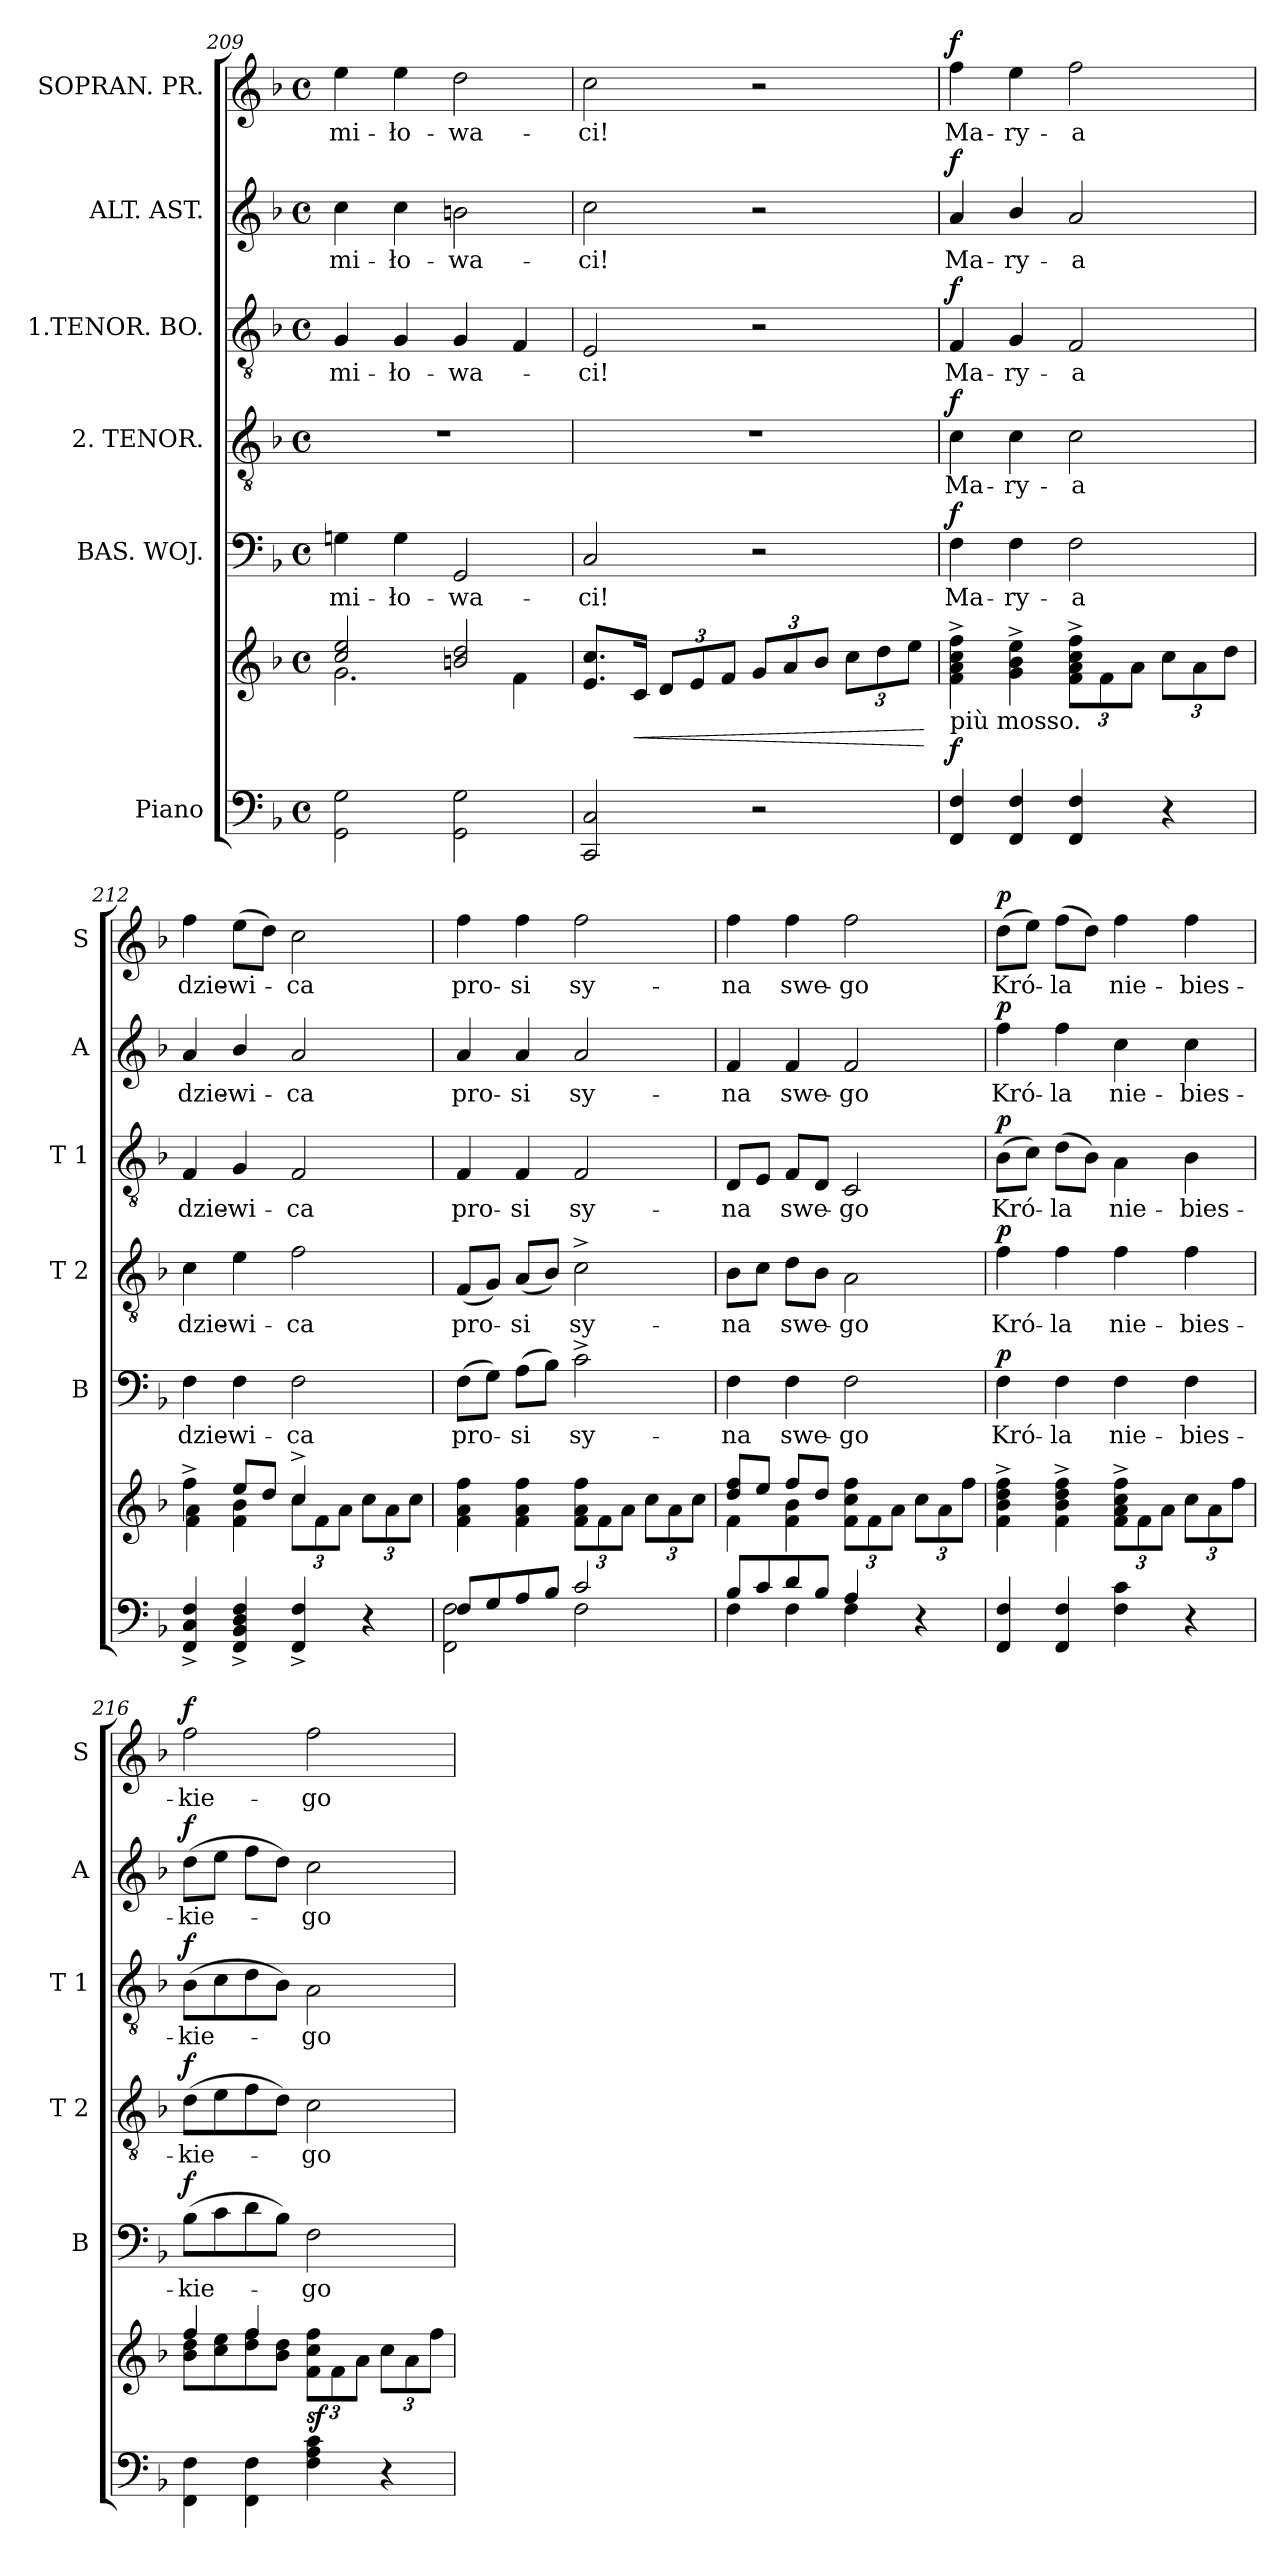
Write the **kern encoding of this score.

**kern	**kern	**dynam	**kern	**text	**dynam	**kern	**text	**dynam	**kern	**text	**dynam	**kern	**text	**dynam	**kern	**text	**dynam
*part6	*part6	*part6	*part5	*part5	*part5	*part4	*part4	*part4	*part3	*part3	*part3	*part2	*part2	*part2	*part1	*part1	*part1
*staff7	*staff6	*staff6/7	*staff5	*staff5	*staff5	*staff4	*staff4	*staff4	*staff3	*staff3	*staff3	*staff2	*staff2	*staff2	*staff1	*staff1	*staff1
*I"Piano	*	*	*I"BAS. WOJ.	*	*	*I"2. TENOR.	*	*	*I"1.TENOR. BO.	*	*	*I"ALT. AST.	*	*	*I"SOPRAN. PR.	*	*
*	*	*	*I'B	*	*	*I'T 2	*	*	*I'T 1	*	*	*I'A	*	*	*I'S	*	*
*clefF4	*clefG2	*	*clefF4	*	*	*clefGv2	*	*	*clefGv2	*	*	*clefG2	*	*	*clefG2	*	*
*k[b-]	*k[b-]	*	*k[b-]	*	*	*k[b-]	*	*	*k[b-]	*	*	*k[b-]	*	*	*k[b-]	*	*
*d:	*d:	*	*d:	*	*	*d:	*	*	*d:	*	*	*d:	*	*	*d:	*	*
*M4/4	*M4/4	*	*M4/4	*	*	*M4/4	*	*	*M4/4	*	*	*M4/4	*	*	*M4/4	*	*
*met(c)	*met(c)	*	*met(c)	*	*	*met(c)	*	*	*met(c)	*	*	*met(c)	*	*	*met(c)	*	*
=209	=209	=209	=209	=209	=209	=209	=209	=209	=209	=209	=209	=209	=209	=209	=209	=209	=209
*	*^	*	*	*	*	*	*	*	*	*	*	*	*	*	*	*	*
2GG\ 2G\	2cc/ 2ee/	2.g\	.	4Gn\	mi-	.	1r	.	.	4G/	mi-	.	4cc\	mi-	.	4ee\	mi-	.
.	.	.	.	4G\	-ło-	.	.	.	.	4G/	-ło-	.	4cc\	-ło-	.	4ee\	-ło-	.
2GG\ 2G\	2bn/ 2dd/	.	.	2GG/	-wa-	.	.	.	.	4G/	-wa-	.	2bn\	-wa-	.	2dd\	-wa-	.
.	.	4f\	.	.	.	.	.	.	.	4F/	.	.	.	.	.	.	.	.
*	*v	*v	*	*	*	*	*	*	*	*	*	*	*	*	*	*	*	*
=210	=210	=210	=210	=210	=210	=210	=210	=210	=210	=210	=210	=210	=210	=210	=210	=210	=210
2CC/ 2C/	8.e/ 8.cc/L	.	2C/	-ci!	.	1r	.	.	2E/	-ci!	.	2cc\	-ci!	.	2cc\	-ci!	.
.	16c/Jk	<	.	.	.	.	.	.	.	.	.	.	.	.	.	.	.
.	12d/L	.	.	.	.	.	.	.	.	.	.	.	.	.	.	.	.
.	12e/	.	.	.	.	.	.	.	.	.	.	.	.	.	.	.	.
.	12f/J	.	.	.	.	.	.	.	.	.	.	.	.	.	.	.	.
2r	12g/L	.	2r	.	.	.	.	.	2r	.	.	2r	.	.	2r	.	.
.	12a/	.	.	.	.	.	.	.	.	.	.	.	.	.	.	.	.
.	12b-/J	.	.	.	.	.	.	.	.	.	.	.	.	.	.	.	.
.	12cc\L	.	.	.	.	.	.	.	.	.	.	.	.	.	.	.	.
.	12dd\	.	.	.	.	.	.	.	.	.	.	.	.	.	.	.	.
.	12ee\J	.	.	.	.	.	.	.	.	.	.	.	.	.	.	.	.
.	.	[	.	.	.	.	.	.	.	.	.	.	.	.	.	.	.
=211	=211	=211	=211	=211	=211	=211	=211	=211	=211	=211	=211	=211	=211	=211	=211	=211	=211
!	!LO:TX:b:t=più mosso.	!	!	!	!	!	!	!	!	!	!	!	!	!	!	!	!
!	!	!	!	!	!LO:DY:a	!	!	!LO:DY:a	!	!	!LO:DY:a	!	!	!LO:DY:a	!	!	!LO:DY:a
4FF/ 4F/	4f^\ 4a^\ 4cc^\ 4ff^\	f	4F\	Ma-	f	4c\	Ma-	f	4F/	Ma-	f	4a/	Ma-	f	4ff\	Ma-	f
4FF/ 4F/	4g^\ 4b-^\ 4ee^\	.	4F\	-ry-	.	4c\	-ry-	.	4G/	-ry-	.	4b-/	-ry-	.	4ee\	-ry-	.
4FF/ 4F/	12f^\ 12a^\ 12cc^\ 12ff^\L	.	2F\	-a	.	2c\	-a	.	2F/	-a	.	2a/	-a	.	2ff\	-a	.
.	12f\	.	.	.	.	.	.	.	.	.	.	.	.	.	.	.	.
.	12a\J	.	.	.	.	.	.	.	.	.	.	.	.	.	.	.	.
4r	12cc\L	.	.	.	.	.	.	.	.	.	.	.	.	.	.	.	.
.	12a\	.	.	.	.	.	.	.	.	.	.	.	.	.	.	.	.
.	12dd\J	.	.	.	.	.	.	.	.	.	.	.	.	.	.	.	.
=212	=212	=212	=212	=212	=212	=212	=212	=212	=212	=212	=212	=212	=212	=212	=212	=212	=212
*	*^	*	*	*	*	*	*	*	*	*	*	*	*	*	*	*	*
4FF^/ 4C^/ 4F^/	4ff^\	4f\ 4a\	.	4F\	dzie-	.	4c\	dzie-	.	4F/	dzie-	.	4a/	dzie-	.	4ff\	dzie-	.
4FF^/ 4BB-^/ 4D^/ 4F^/	8ee/L	4f\ 4b-\	.	4F\	-wi-	.	4e\	-wi-	.	4G/	-wi-	.	4b-/	-wi-	.	(8ee\L	-wi-	.
.	8dd/J	.	.	.	.	.	.	.	.	.	.	.	.	.	.	8dd\J)	.	.
4FF^/ 4F^/	4cc^/	12cc\L	.	2F\	-ca	.	2f\	-ca	.	2F/	-ca	.	2a/	-ca	.	2cc\	-ca	.
.	.	12f\	.	.	.	.	.	.	.	.	.	.	.	.	.	.	.	.
.	.	12a\J	.	.	.	.	.	.	.	.	.	.	.	.	.	.	.	.
4r	4ryy	12cc\L	.	.	.	.	.	.	.	.	.	.	.	.	.	.	.	.
.	.	12a\	.	.	.	.	.	.	.	.	.	.	.	.	.	.	.	.
.	.	12cc\J	.	.	.	.	.	.	.	.	.	.	.	.	.	.	.	.
*	*v	*v	*	*	*	*	*	*	*	*	*	*	*	*	*	*	*	*
=213	=213	=213	=213	=213	=213	=213	=213	=213	=213	=213	=213	=213	=213	=213	=213	=213	=213
*^	*	*	*	*	*	*	*	*	*	*	*	*	*	*	*	*	*
8F/L	2FF\ 2F\	4f\ 4a\ 4ff\	.	(8F\L	pro-	.	(8F/L	pro-	.	4F/	pro-	.	4a/	pro-	.	4ff\	pro-	.
8G/	.	.	.	8G\J)	.	.	8G/J)	.	.	.	.	.	.	.	.	.	.	.
8A/	.	4f\ 4a\ 4ff\	.	(8A\L	-si	.	(8A/L	-si	.	4F/	-si	.	4a/	-si	.	4ff\	-si	.
8B-/J	.	.	.	8B-\J)	.	.	8B-/J)	.	.	.	.	.	.	.	.	.	.	.
2c/	2F\	12f\ 12a\ 12ff\L	.	2c^\	sy-	.	2c^\	sy-	.	2F/	sy-	.	2a/	sy-	.	2ff\	sy-	.
.	.	12f\	.	.	.	.	.	.	.	.	.	.	.	.	.	.	.	.
.	.	12a\J	.	.	.	.	.	.	.	.	.	.	.	.	.	.	.	.
.	.	12cc\L	.	.	.	.	.	.	.	.	.	.	.	.	.	.	.	.
.	.	12a\	.	.	.	.	.	.	.	.	.	.	.	.	.	.	.	.
.	.	12cc\J	.	.	.	.	.	.	.	.	.	.	.	.	.	.	.	.
=214	=214	=214	=214	=214	=214	=214	=214	=214	=214	=214	=214	=214	=214	=214	=214	=214	=214	=214
*	*	*^	*	*	*	*	*	*	*	*	*	*	*	*	*	*	*	*
8B-/L	4F\	8dd/ 8ff/L	4f\	.	4F\	-na	.	8B-\L	-na	.	8D/L	-na	.	4f/	-na	.	4ff\	-na	.
8c/	.	8ee/J	.	.	.	.	.	8c\J	.	.	8E/J	.	.	.	.	.	.	.	.
8d/	4F\	8ff/L	4f\ 4b-\	.	4F\	swe-	.	8d\L	swe-	.	8F/L	swe-	.	4f/	swe-	.	4ff\	swe-	.
8B-/J	.	8dd/J	.	.	.	.	.	8B-\J	.	.	8D/J	.	.	.	.	.	.	.	.
4A/	4F\	12f\ 12cc\ 12ff\L	2ryy	.	2F\	-go	.	2A\	-go	.	2C/	-go	.	2f/	-go	.	2ff\	-go	.
.	.	12f\	.	.	.	.	.	.	.	.	.	.	.	.	.	.	.	.	.
.	.	12a\J	.	.	.	.	.	.	.	.	.	.	.	.	.	.	.	.	.
4r	4ryy	12cc\L	.	.	.	.	.	.	.	.	.	.	.	.	.	.	.	.	.
.	.	12a\	.	.	.	.	.	.	.	.	.	.	.	.	.	.	.	.	.
.	.	12ff\J	.	.	.	.	.	.	.	.	.	.	.	.	.	.	.	.	.
*v	*v	*	*	*	*	*	*	*	*	*	*	*	*	*	*	*	*	*	*
*	*v	*v	*	*	*	*	*	*	*	*	*	*	*	*	*	*	*	*
=215	=215	=215	=215	=215	=215	=215	=215	=215	=215	=215	=215	=215	=215	=215	=215	=215	=215
!	!	!	!	!	!LO:DY:a	!	!	!LO:DY:a	!	!	!LO:DY:a	!	!	!LO:DY:a	!	!	!LO:DY:a
4FF/ 4F/	4f^\ 4b-^\ 4dd^\ 4ff^\	.	4F\	Kró-	p	4f\	Kró-	p	(8B-\L	Kró-	p	4ff\	Kró-	p	(8dd\L	Kró-	p
.	.	.	.	.	.	.	.	.	8c\J)	.	.	.	.	.	8ee\J)	.	.
4FF/ 4F/	4f^\ 4b-^\ 4dd^\ 4ff^\	.	4F\	-la	.	4f\	-la	.	(8d\L	-la	.	4ff\	-la	.	(8ff\L	-la	.
.	.	.	.	.	.	.	.	.	8B-\J)	.	.	.	.	.	8dd\J)	.	.
4F\ 4c\	12f^\ 12a^\ 12cc^\ 12ff^\L	.	4F\	nie-	.	4f\	nie-	.	4A\	nie-	.	4cc\	nie-	.	4ff\	nie-	.
.	12f\	.	.	.	.	.	.	.	.	.	.	.	.	.	.	.	.
.	12a\J	.	.	.	.	.	.	.	.	.	.	.	.	.	.	.	.
4r	12cc\L	.	4F\	-bies-	.	4f\	-bies-	.	4B-\	-bies-	.	4cc\	-bies-	.	4ff\	-bies-	.
.	12a\	.	.	.	.	.	.	.	.	.	.	.	.	.	.	.	.
.	12ff\J	.	.	.	.	.	.	.	.	.	.	.	.	.	.	.	.
=216	=216	=216	=216	=216	=216	=216	=216	=216	=216	=216	=216	=216	=216	=216	=216	=216	=216
*	*^	*	*	*	*	*	*	*	*	*	*	*	*	*	*	*	*
!	!	!	!	!	!	!LO:DY:a	!	!	!LO:DY:a	!	!	!LO:DY:a	!	!	!LO:DY:a	!	!	!LO:DY:a
4FF\ 4F\	4ff/	8b-\ 8dd\L	.	(8B-\L	-kie-	f	(8d\L	-kie-	f	(8B-\L	-kie-	f	(8dd\L	-kie-	f	2ff\	-kie-	f
.	.	8cc\ 8ee\	.	8c\	.	.	8e\	.	.	8c\	.	.	8ee\J	.	.	.	.	.
4FF\ 4F\	4ff/	8dd\ 8ff\	.	8d\	.	.	8f\	.	.	8d\	.	.	8ff\L	.	.	.	.	.
.	.	8b-\ 8dd\J	.	8B-\J)	.	.	8d\J)	.	.	8B-\J)	.	.	8dd\J)	.	.	.	.	.
4F\ 4A\ 4c\	12f\ 12cc\ 12ff\L	2ryy	sf	2F\	-go	.	2c\	-go	.	2A\	-go	.	2cc\	-go	.	2ff\	-go	.
.	12f\	.	.	.	.	.	.	.	.	.	.	.	.	.	.	.	.	.
.	12a\J	.	.	.	.	.	.	.	.	.	.	.	.	.	.	.	.	.
4r	12cc\L	.	.	.	.	.	.	.	.	.	.	.	.	.	.	.	.	.
.	12a\	.	.	.	.	.	.	.	.	.	.	.	.	.	.	.	.	.
.	12ff\J	.	.	.	.	.	.	.	.	.	.	.	.	.	.	.	.	.
*	*v	*v	*	*	*	*	*	*	*	*	*	*	*	*	*	*	*	*
=	=	=	=	=	=	=	=	=	=	=	=	=	=	=	=	=	=
*-	*-	*-	*-	*-	*-	*-	*-	*-	*-	*-	*-	*-	*-	*-	*-	*-	*-
